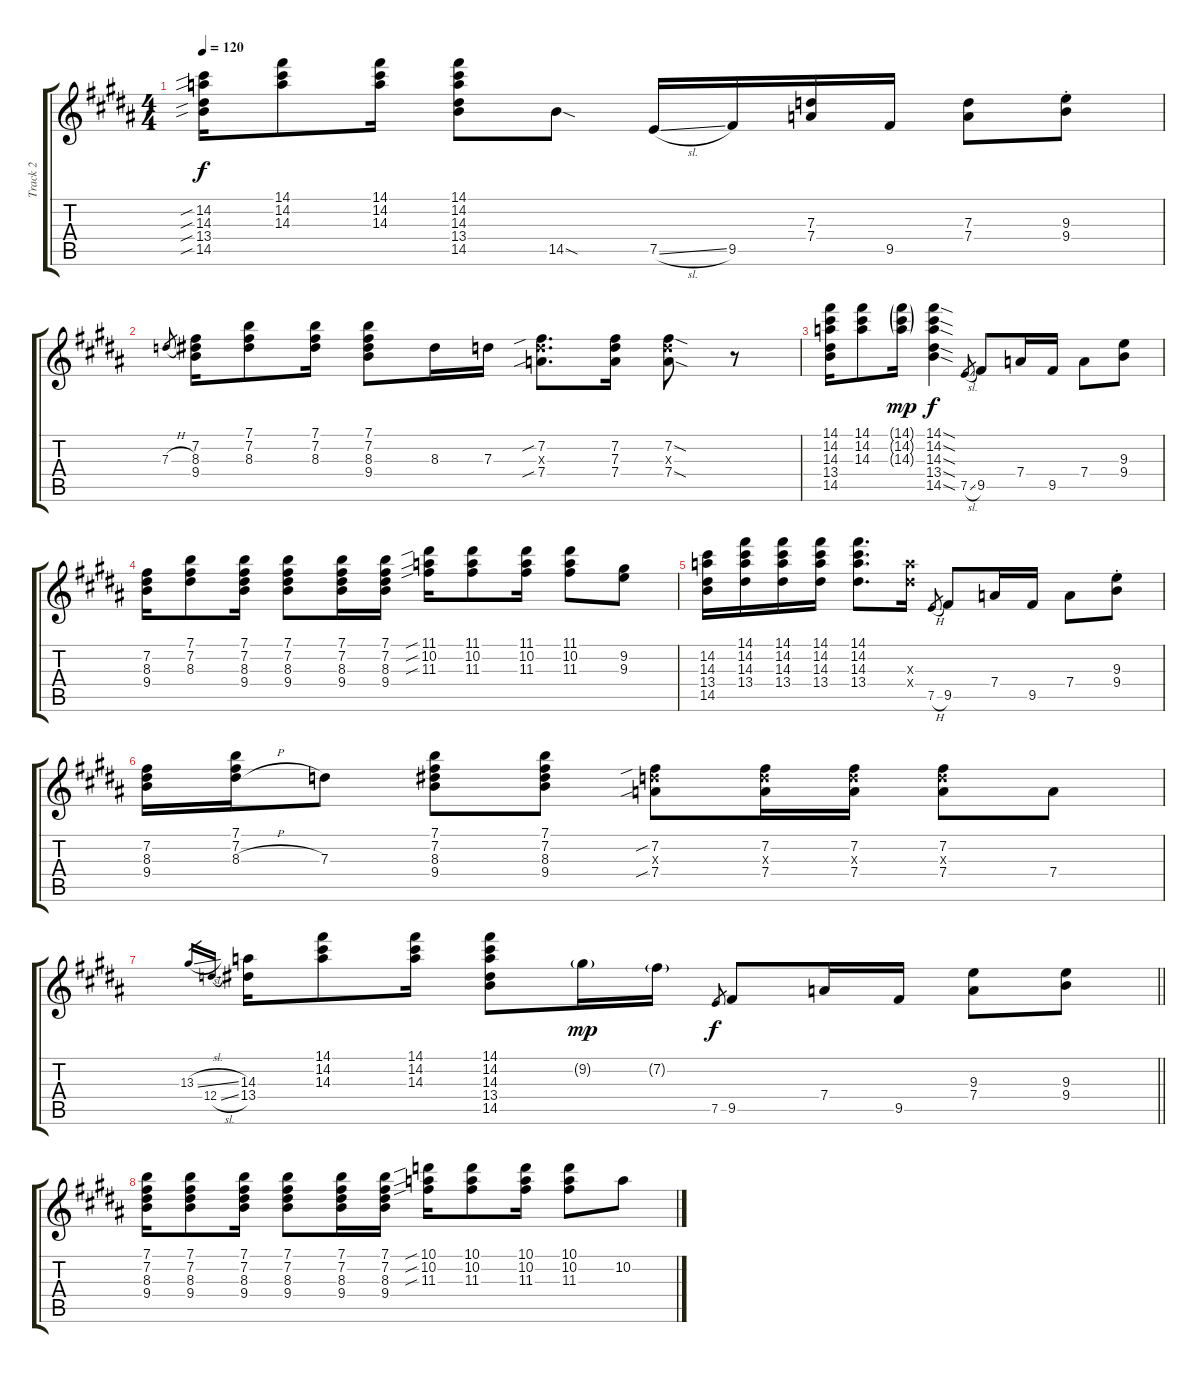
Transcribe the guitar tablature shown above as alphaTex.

\track ("Track 2" "Track 2") {instrument electricguitarclean}
\staff {score tabs}
\tuning (E4 B3 G3 D3 A2 E2) {hide}
\ts (4 4)
\tempo 120
\clef g2
\ks b
(14.2{sib} 14.3{sib} 13.4{sib} 14.5{sib}).16{dy f} (14.1 14.2 14.3).8 (14.1 14.2 14.3).16 (14.1 14.2 14.3 13.4 14.5).8 14.5{sod}.8 7.5{sl}.16 9.5.16 (7.3 7.4).16 9.5.16 (7.3 7.4).8 (9.3{st} 9.4{st}).8 |
7.3{h}.8{gr} (7.2 8.3 9.4).16 (7.1 7.2 8.3).8 (7.1 7.2 8.3).16 (7.1 7.2 8.3 9.4).8 8.3.16 7.3.16 (7.2{sib} 7.3{x} 7.4{sib}).8{d} (7.2 7.3 7.4).16 (7.2{sod} 7.3{x} 7.4{sod}).8 r.8 |
(14.1 14.2 14.3 13.4 14.5).16 (14.1 14.2 14.3).8 (14.1{g} 14.2{g} 14.3{g}).16{dy mp} (14.1{sod} 14.2{sod} 14.3{sod} 13.4{sod} 14.5{sod}).4{dy f} 7.5{sl}.8{gr} 9.5.8 7.4.16 9.5.16 7.4.8 (9.3 9.4).8 |
(7.2 8.3 9.4).16 (7.1 7.2 8.3).8 (7.1 7.2 8.3 9.4).16 (7.1 7.2 8.3 9.4).8 (7.1 7.2 8.3 9.4).16 (7.1 7.2 8.3 9.4).16 (11.1{sib} 10.2{sib} 11.3{sib}).16 (11.1 10.2 11.3).8 (11.1 10.2 11.3).16 (11.1 10.2 11.3).8 (9.2 9.3).8 |
(14.2 14.3 13.4 14.5).16 (14.1 14.2 14.3 13.4).16 (14.1 14.2 14.3 13.4).16 (14.1 14.2 14.3 13.4).16 (14.1 14.2 14.3 13.4).8{d} (14.3{x} 13.4{x}).16 7.5{h}.8{gr} 9.5.8 7.4.16 9.5.16 7.4.8 (9.3{st} 9.4{st}).8 |
(7.2 8.3 9.4).16 (7.1 7.2 8.3{h}).16 7.3.8 (7.1 7.2 8.3 9.4).8 (7.1 7.2 8.3 9.4).8 (7.2{sib} 7.3{x} 7.4{sib}).8 (7.2 7.3{x} 7.4).16 (7.2 7.3{x} 7.4).16 (7.2 7.3{x} 7.4).8 7.4.8 |
\barLineRight lightlight
13.3{sl}.16{gr} 12.4{sl}.16{gr} (14.3 13.4).16 (14.1 14.2 14.3).8 (14.1 14.2 14.3).16 (14.1 14.2 14.3 13.4 14.5).8 9.2{g}.16{dy mp} 7.2{g}.16 7.5.8{gr dy f} 9.5.8 7.4.16 9.5.16 (9.3 7.4).8 (9.3 9.4).8 |
(7.1 7.2 8.3 9.4).16 (7.1 7.2 8.3 9.4).8 (7.1 7.2 8.3 9.4).16 (7.1 7.2 8.3 9.4).8 (7.1 7.2 8.3 9.4).16 (7.1 7.2 8.3 9.4).16 (10.1{sib} 10.2{sib} 11.3{sib}).16 (10.1 10.2 11.3).8 (10.1 10.2 11.3).16 (10.1 10.2 11.3).8 10.2.8
